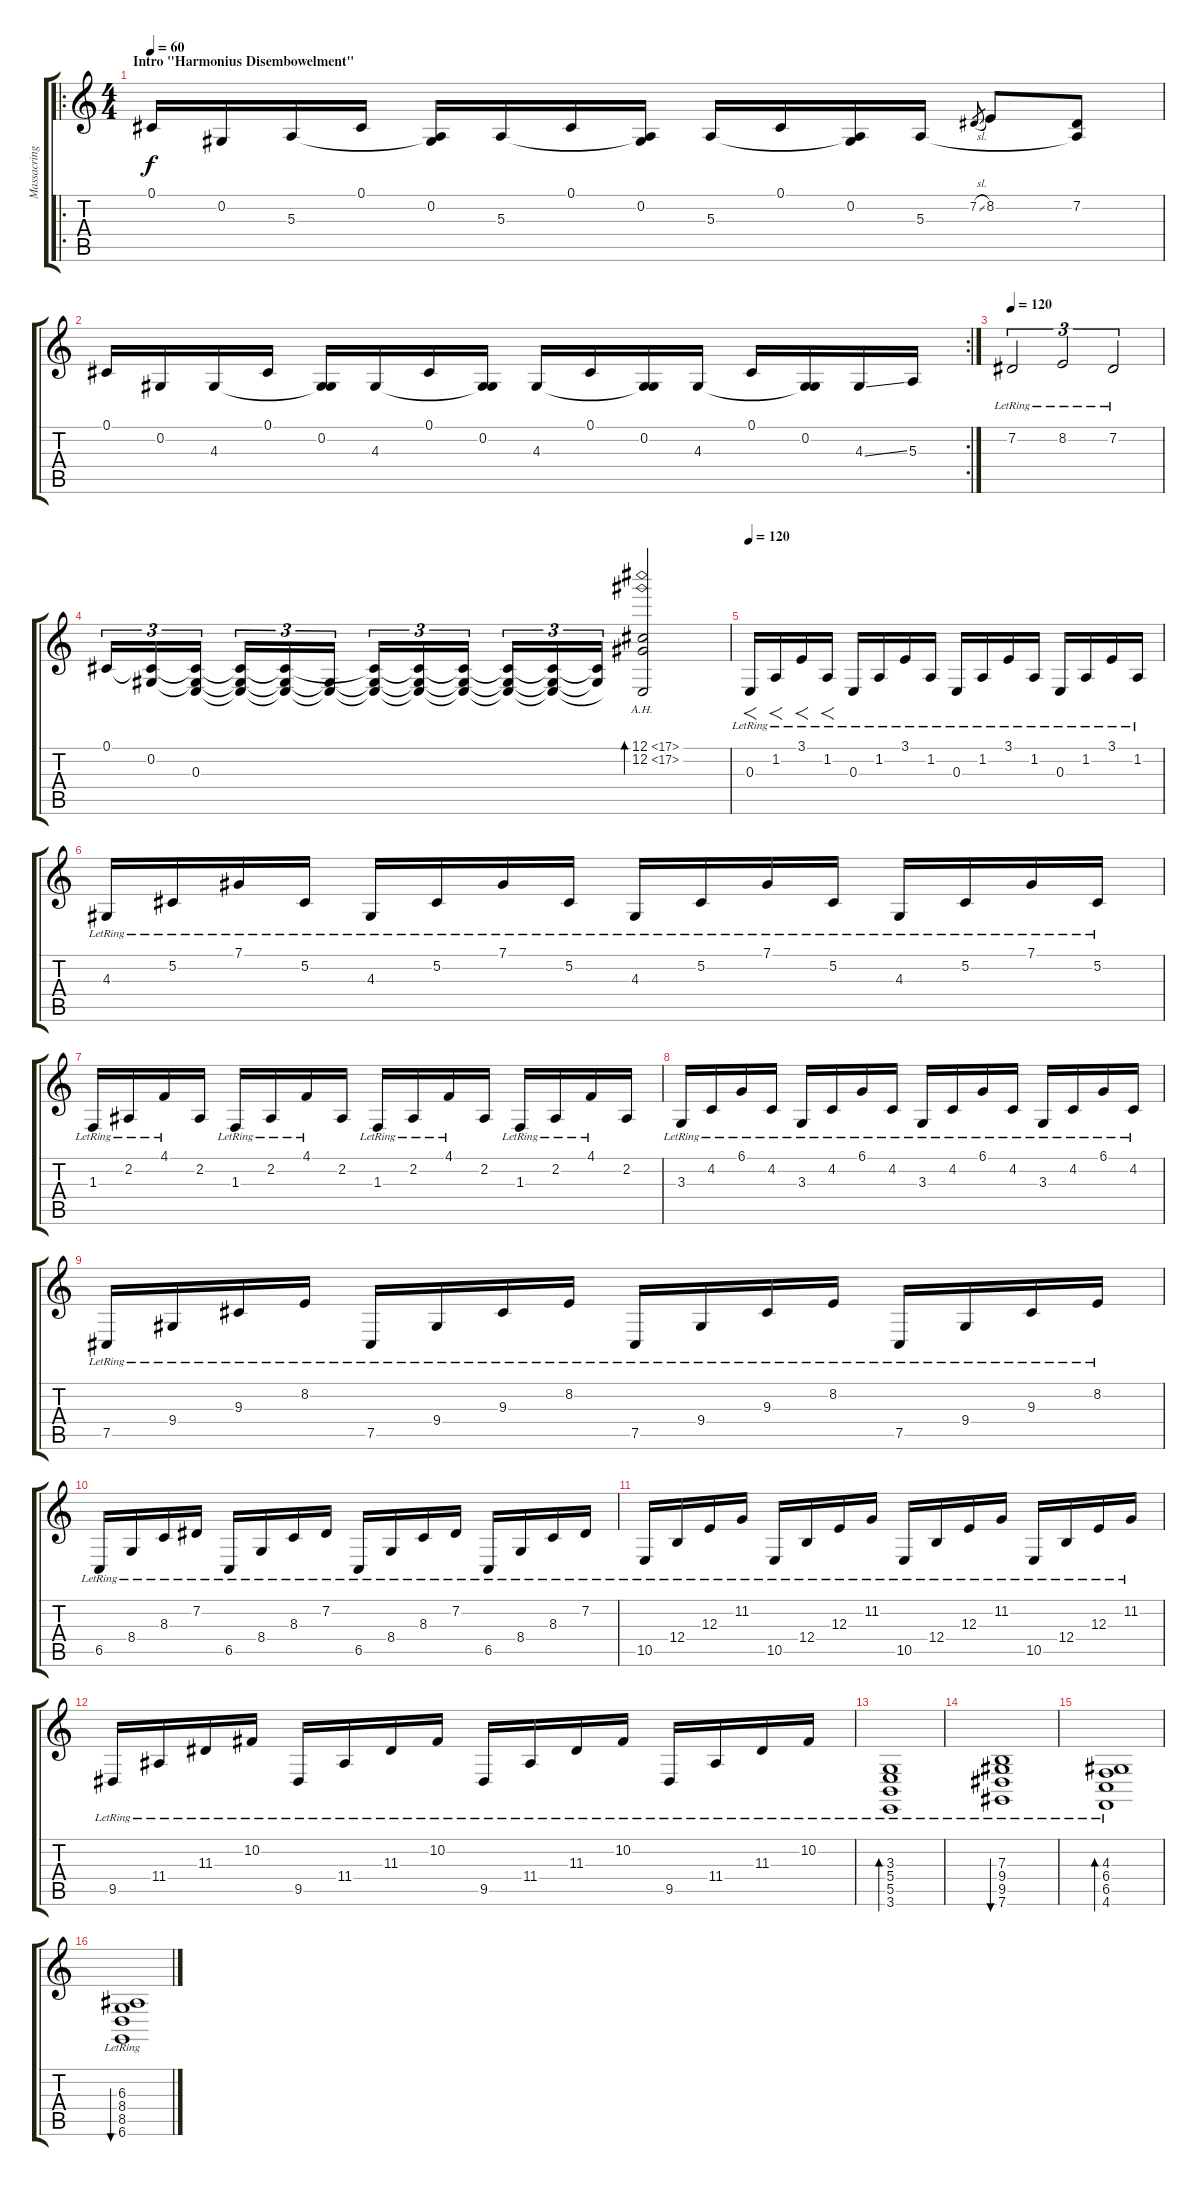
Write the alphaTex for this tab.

\track ("Massacring Key Carving Obliterator" "Massacring") {instrument harpsichord}
\staff {score tabs}
\tuning (Db4 Ab3 E3 B2 Gb2 Db2) {hide}
\ro
\ts (4 4)
\section ("" "Intro \"Harmonius Disembowelment\"")
\tempo 60
\clef g2
\ks c
0.1.16{dy f instrument harpsichord} 0.2.16 5.3.16 0.1.16 (0.2 5.3{t}).16 5.3.16 0.1.16 (0.2 5.3{t}).16 5.3.16 0.1.16 (0.2 5.3{t}).16 5.3.16 7.2{sl}.8{gr} 8.2.8 (7.2 5.3{t}).8 |
\rc 2
0.1.16 0.2.16 4.3.16 0.1.16 (0.2 4.3{t}).16 4.3.16 0.1.16 (0.2 4.3{t}).16 4.3.16 0.1.16 (0.2 4.3{t}).16 4.3.16 0.1.16 (0.2 4.3{t}).16 4.3{ss}.16 5.3.16 |
\tempo 120
7.2{lr}.2{tu (3 2)} 8.2{lr}.2{tu (3 2)} 7.2{lr}.2{tu (3 2)} |
0.1.16{tu (3 2)} (0.1{t} 0.2).16{tu (3 2)} (0.1{t} 0.2{t} 0.3).16{tu (3 2)} (0.1{t} 0.2{t} 0.3{t}).16{tu (3 2)} (0.1{t} 0.2{t} 0.3{t}).16{tu (3 2)} (0.2{t} 0.3{t}).16{tu (3 2)} (0.1{t} 0.2{t} 0.3{t}).16{tu (3 2)} (0.1{t} 0.2{t} 0.3{t}).16{tu (3 2)} (0.1{t} 0.2{t} 0.3{t}).16{tu (3 2)} (0.1{t} 0.2{t} 0.3{t}).16{tu (3 2)} (0.1{t} 0.2{t} 0.3{t}).16{tu (3 2)} (0.1{t} 0.2{t}).16{tu (3 2)} (12.1{ah 5} 12.2{ah 5} 0.3{t}).2{bd 480} |
\tempo 120
0.3{lr}.16{f instrument pad7halo} 1.2{lr}.16{f} 3.1{lr}.16{f} 1.2{lr}.16{f} 0.3{lr}.16 1.2{lr}.16 3.1{lr}.16 1.2{lr}.16 0.3{lr}.16 1.2{lr}.16 3.1{lr}.16 1.2{lr}.16 0.3{lr}.16 1.2{lr}.16 3.1{lr}.16 1.2{lr}.16 |
4.3{lr}.16 5.2{lr}.16 7.1{lr}.16 5.2{lr}.16 4.3{lr}.16 5.2{lr}.16 7.1{lr}.16 5.2{lr}.16 4.3{lr}.16 5.2{lr}.16 7.1{lr}.16 5.2{lr}.16 4.3{lr}.16 5.2{lr}.16 7.1{lr}.16 5.2{lr}.16 |
1.3{lr}.16 2.2{lr}.16 4.1{lr}.16 2.2.16 1.3{lr}.16 2.2{lr}.16 4.1{lr}.16 2.2.16 1.3{lr}.16 2.2{lr}.16 4.1{lr}.16 2.2.16 1.3{lr}.16 2.2{lr}.16 4.1{lr}.16 2.2.16 |
3.3{lr}.16 4.2{lr}.16 6.1{lr}.16 4.2{lr}.16 3.3{lr}.16 4.2{lr}.16 6.1{lr}.16 4.2{lr}.16 3.3{lr}.16 4.2{lr}.16 6.1{lr}.16 4.2{lr}.16 3.3{lr}.16 4.2{lr}.16 6.1{lr}.16 4.2{lr}.16 |
7.5{lr}.16 9.4{lr}.16 9.3{lr}.16 8.2{lr}.16 7.5{lr}.16 9.4{lr}.16 9.3{lr}.16 8.2{lr}.16 7.5{lr}.16 9.4{lr}.16 9.3{lr}.16 8.2{lr}.16 7.5{lr}.16 9.4{lr}.16 9.3{lr}.16 8.2{lr}.16 |
6.5{lr}.16 8.4{lr}.16 8.3{lr}.16 7.2{lr}.16 6.5{lr}.16 8.4{lr}.16 8.3{lr}.16 7.2{lr}.16 6.5{lr}.16 8.4{lr}.16 8.3{lr}.16 7.2{lr}.16 6.5{lr}.16 8.4{lr}.16 8.3{lr}.16 7.2{lr}.16 |
10.5{lr}.16 12.4{lr}.16 12.3{lr}.16 11.2{lr}.16 10.5{lr}.16 12.4{lr}.16 12.3{lr}.16 11.2{lr}.16 10.5{lr}.16 12.4{lr}.16 12.3{lr}.16 11.2{lr}.16 10.5{lr}.16 12.4{lr}.16 12.3{lr}.16 11.2{lr}.16 |
9.5{lr}.16 11.4{lr}.16 11.3{lr}.16 10.2{lr}.16 9.5{lr}.16 11.4{lr}.16 11.3{lr}.16 10.2{lr}.16 9.5{lr}.16 11.4{lr}.16 11.3{lr}.16 10.2{lr}.16 9.5{lr}.16 11.4{lr}.16 11.3{lr}.16 10.2{lr}.16 |
(3.3{lr} 5.4{lr} 5.5{lr} 3.6{lr}).1{bd 480 instrument pad4choir} |
(7.3{lr} 9.4{lr} 9.5{lr} 7.6{lr}).1{bu 480} |
(4.3{lr} 6.4{lr} 6.5{lr} 4.6{lr}).1{bd 480} |
(6.3{lr} 8.4{lr} 8.5{lr} 6.6{lr}).1{bu 480}
